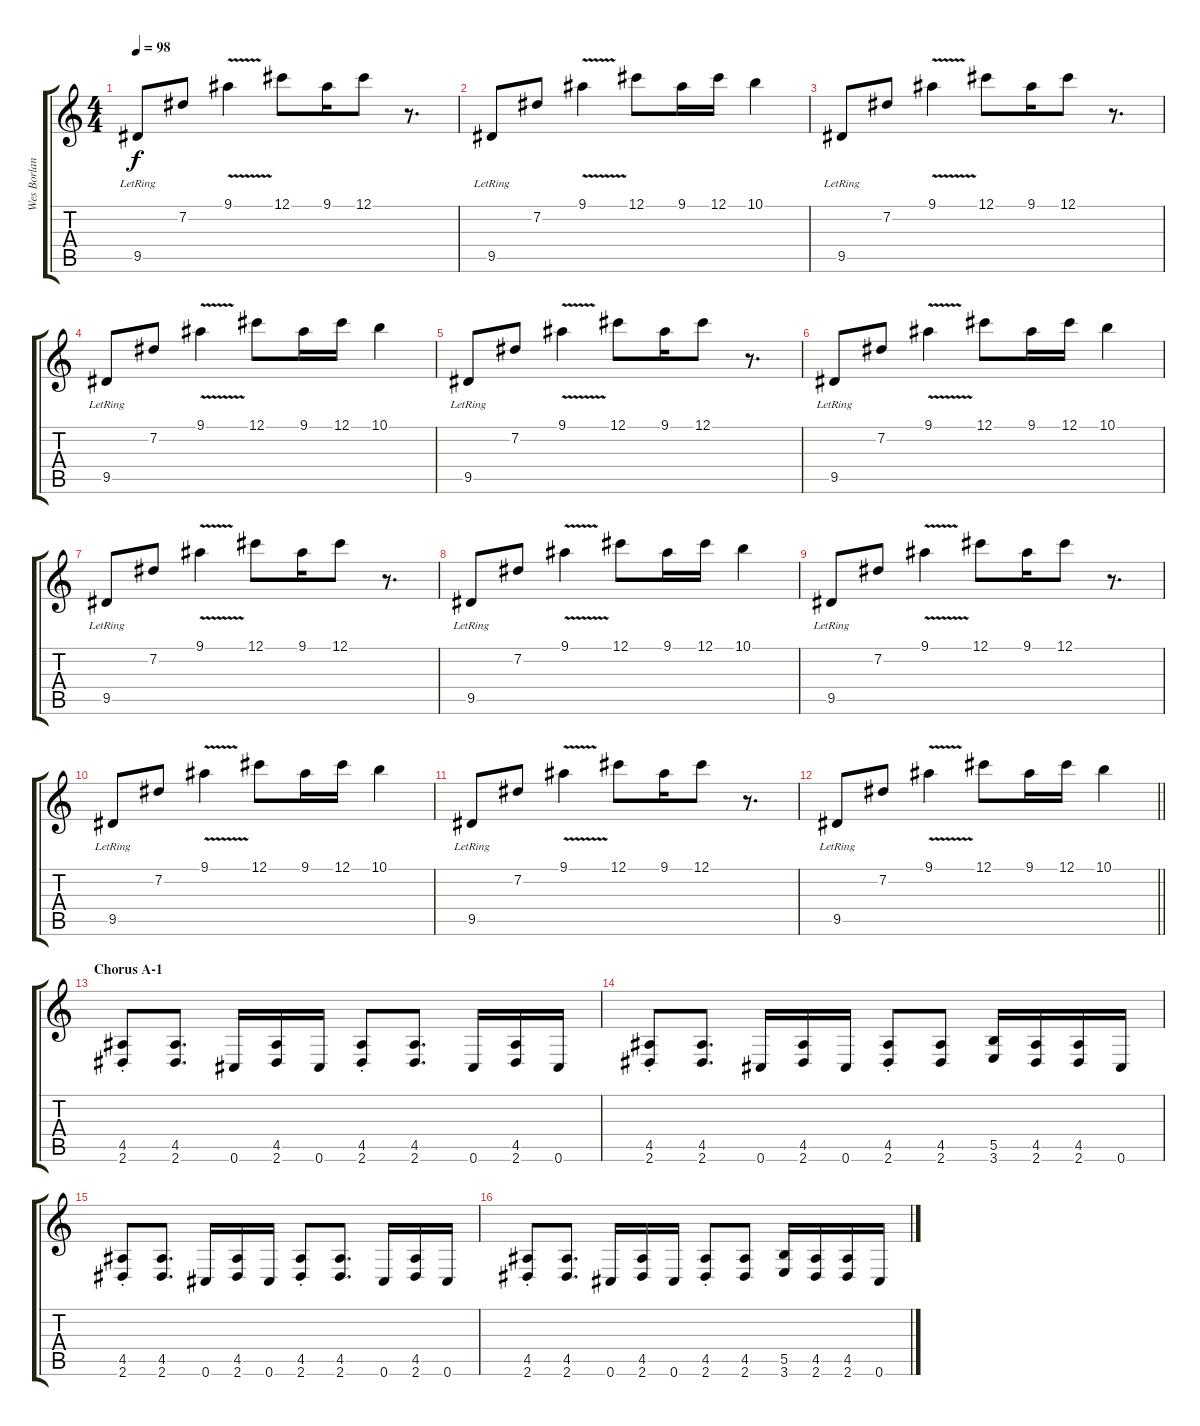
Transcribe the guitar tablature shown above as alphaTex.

\track ("Wes Borland (Guitar)" "Wes Borlan") {instrument acousticguitarnylon}
\staff {score tabs}
\tuning (Db4 Ab3 E3 B2 Gb2 Db2) {hide}
\ts (4 4)
\tempo 98
\clef g2
\ks c
9.5{lr}.8{dy f} 7.2.8 9.1{v}.4 12.1.8 9.1.16 12.1.8 r.8{d} |
9.5{lr}.8 7.2.8 9.1{v}.4 12.1.8 9.1.16 12.1.16 10.1.4 |
9.5{lr}.8 7.2.8 9.1{v}.4 12.1.8 9.1.16 12.1.8 r.8{d} |
9.5{lr}.8 7.2.8 9.1{v}.4 12.1.8 9.1.16 12.1.16 10.1.4 |
9.5{lr}.8 7.2.8 9.1{v}.4 12.1.8 9.1.16 12.1.8 r.8{d} |
9.5{lr}.8 7.2.8 9.1{v}.4 12.1.8 9.1.16 12.1.16 10.1.4 |
9.5{lr}.8 7.2.8 9.1{v}.4 12.1.8 9.1.16 12.1.8 r.8{d} |
9.5{lr}.8 7.2.8 9.1{v}.4 12.1.8 9.1.16 12.1.16 10.1.4 |
9.5{lr}.8 7.2.8 9.1{v}.4 12.1.8 9.1.16 12.1.8 r.8{d} |
9.5{lr}.8 7.2.8 9.1{v}.4 12.1.8 9.1.16 12.1.16 10.1.4 |
9.5{lr}.8 7.2.8 9.1{v}.4 12.1.8 9.1.16 12.1.8 r.8{d} |
\barLineRight lightlight
9.5{lr}.8 7.2.8 9.1{v}.4 12.1.8 9.1.16 12.1.16 10.1.4 |
\section ("" "Chorus A-1")
(4.5{st} 2.6{st}).8{instrument distortionguitar} (4.5 2.6).8{d} 0.6.16 (4.5 2.6).16 0.6.16 (4.5{st} 2.6{st}).8 (4.5 2.6).8{d} 0.6.16 (4.5 2.6).16 0.6.16 |
(4.5{st} 2.6{st}).8 (4.5 2.6).8{d} 0.6.16 (4.5 2.6).16 0.6.16 (4.5{st} 2.6{st}).8 (4.5 2.6).8 (5.5 3.6).16 (4.5 2.6).16 (4.5 2.6).16 0.6.16 |
(4.5{st} 2.6{st}).8 (4.5 2.6).8{d} 0.6.16 (4.5 2.6).16 0.6.16 (4.5{st} 2.6{st}).8 (4.5 2.6).8{d} 0.6.16 (4.5 2.6).16 0.6.16 |
(4.5{st} 2.6{st}).8 (4.5 2.6).8{d} 0.6.16 (4.5 2.6).16 0.6.16 (4.5{st} 2.6{st}).8 (4.5 2.6).8 (5.5 3.6).16 (4.5 2.6).16 (4.5 2.6).16 0.6.16
